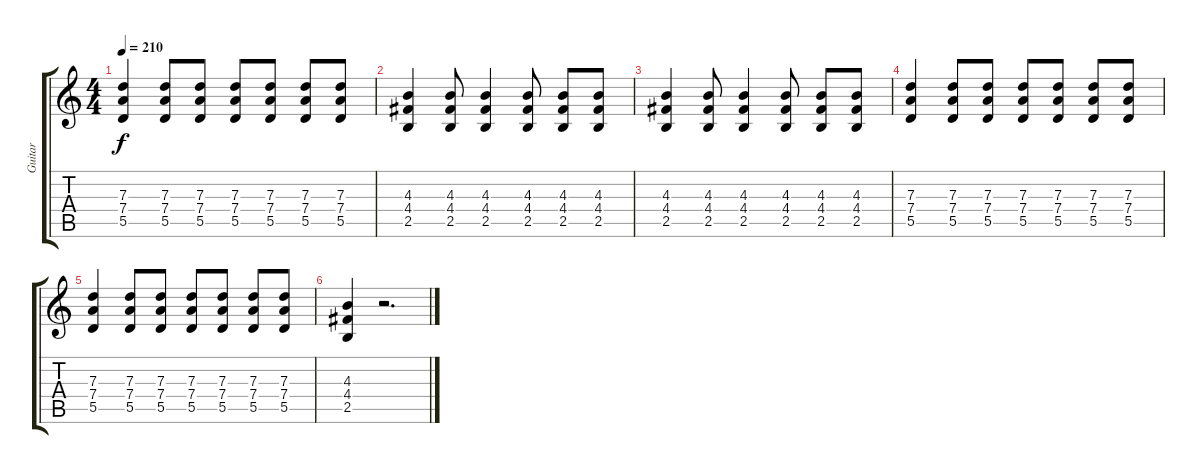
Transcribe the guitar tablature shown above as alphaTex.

\track ("Guitar" "Guitar") {instrument distortionguitar}
\staff {score tabs}
\tuning (E4 B3 G3 D3 A2 E2) {hide}
\ts (4 4)
\tempo 210
\clef g2
\ks c
(7.3 7.4 5.5).4{dy f} (7.3 7.4 5.5).8 (7.3 7.4 5.5).8 (7.3 7.4 5.5).8 (7.3 7.4 5.5).8 (7.3 7.4 5.5).8 (7.3 7.4 5.5).8 |
(4.3 4.4 2.5).4 (4.3 4.4 2.5).8 (4.3 4.4 2.5).4 (4.3 4.4 2.5).8 (4.3 4.4 2.5).8 (4.3 4.4 2.5).8 |
(4.3 4.4 2.5).4 (4.3 4.4 2.5).8 (4.3 4.4 2.5).4 (4.3 4.4 2.5).8 (4.3 4.4 2.5).8 (4.3 4.4 2.5).8 |
(7.3 7.4 5.5).4 (7.3 7.4 5.5).8 (7.3 7.4 5.5).8 (7.3 7.4 5.5).8 (7.3 7.4 5.5).8 (7.3 7.4 5.5).8 (7.3 7.4 5.5).8 |
(7.3 7.4 5.5).4 (7.3 7.4 5.5).8 (7.3 7.4 5.5).8 (7.3 7.4 5.5).8 (7.3 7.4 5.5).8 (7.3 7.4 5.5).8 (7.3 7.4 5.5).8 |
(4.3 4.4 2.5).4 r.2{d}
